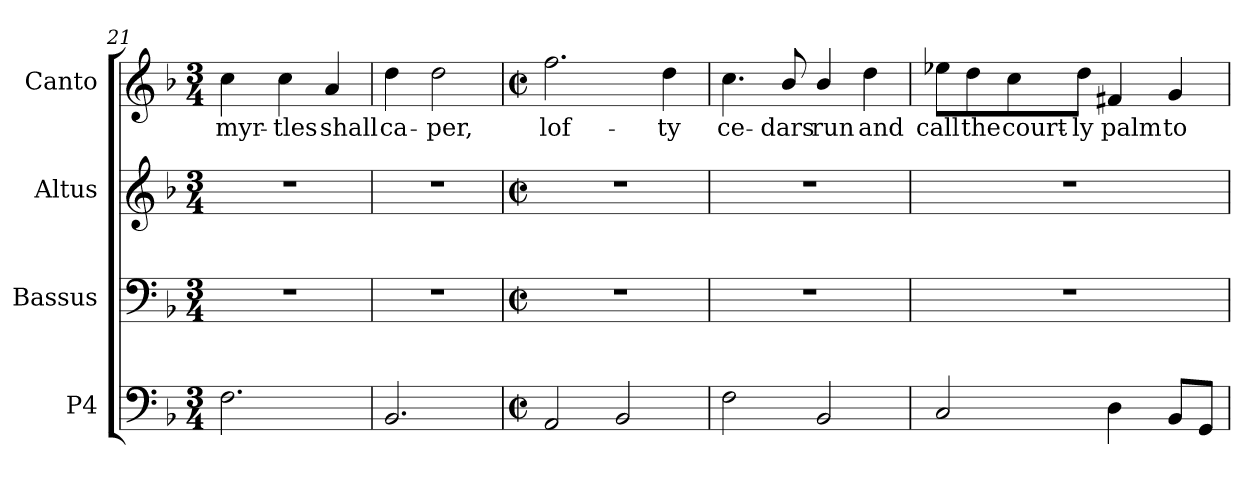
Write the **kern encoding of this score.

**kern	**kern	**kern	**kern	**text
*part4	*part3	*part2	*part1	*part1
*staff4	*staff3	*staff2	*staff1	*staff1
*I"P4	*I"Bassus	*I"Altus	*I"Canto	*
*	*I'B.	*I'A.	*	*
*clefF4	*clefF4	*clefG2	*clefG2	*
*k[b-]	*k[b-]	*k[b-]	*k[b-]	*
*F:	*F:	*F:	*F:	*
*M3/4	*M3/4	*M3/4	*M3/4	*
=21	=21	=21	=21	=21
!	!LO:N:vis=1	!LO:N:vis=1	!	!
!	!	!	!	!LO:LY:b:color=#000000
2.Fi\	2.r	2.r	4cci\	myr-
!	!	!	!	!LO:LY:b:color=#000000
.	.	.	4cci\	-tles
!	!	!	!	!LO:LY:b:color=#000000
.	.	.	4ai/	shall
=22	=22	=22	=22	=22
!	!LO:N:vis=1	!LO:N:vis=1	!	!
!	!	!	!	!LO:LY:b:color=#000000
2.BB-i/	2.r	2.r	4ddi\	ca-
!	!	!	!	!LO:LY:b:color=#000000
.	.	.	2ddi\	-per,
=23	=23	=23	=23	=23
*M2/2	*M2/2	*M2/2	*M2/2	*
*met(c|)	*met(c|)	*met(c|)	*met(c|)	*
!	!	!	!	!LO:LY:b:color=#000000
2AAi/	1r	1r	2.ffi\	lof-
2BB-i/	.	.	.	.
!	!	!	!	!LO:LY:b:color=#000000
.	.	.	4ddi\	-ty
=24	=24	=24	=24	=24
!	!	!	!	!LO:LY:b:color=#000000
2Fi\	1r	1r	4.cci\	ce-
!	!	!	!	!LO:LY:b:color=#000000
.	.	.	8b-i/	-dars
!	!	!	!	!LO:LY:b:color=#000000
2BB-i/	.	.	4b-i/	run
!	!	!	!	!LO:LY:b:color=#000000
.	.	.	4ddi\	and
=25	=25	=25	=25	=25
!	!	!	!	!LO:LY:b:color=#000000
2Ci/	1r	1r	8ee-Xi\L	call
!	!	!	!	!LO:LY:b:color=#000000
.	.	.	8ddi\	the
!	!	!	!	!LO:LY:b:color=#000000
.	.	.	8cci\	court-
!	!	!	!	!LO:LY:b:color=#000000
.	.	.	8ddi\J	-ly
!	!	!	!	!LO:LY:b:color=#000000
4Di\	.	.	4f#Xi/	palm
!	!	!	!	!LO:LY:b:color=#000000
8BB-i/L	.	.	4gi/	to
8GGi/J	.	.	.	.
=	=	=	=	=
*-	*-	*-	*-	*-
